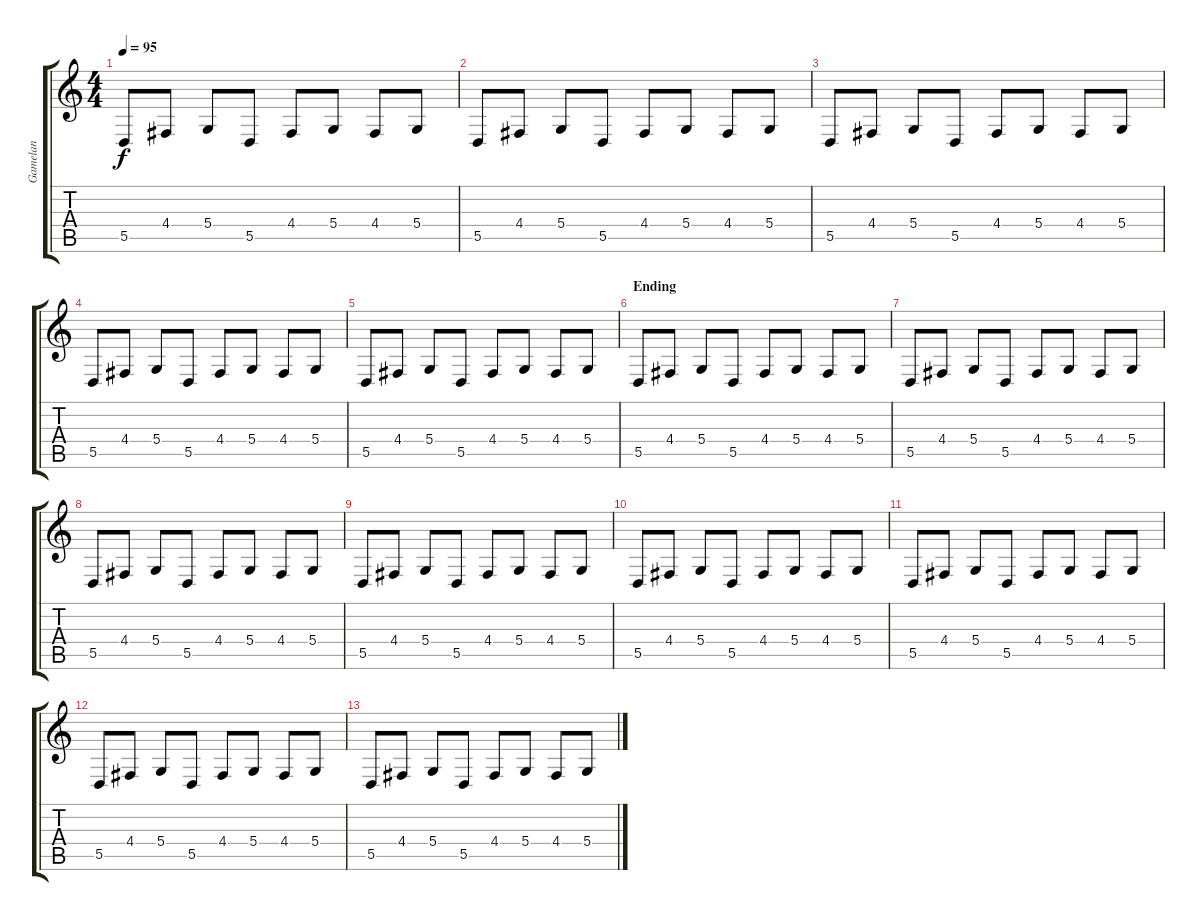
\track ("Gamelan" "Gamelan") {instrument vibraphone}
\staff {score tabs}
\tuning (E4 B3 G3 D3 A2 E2) {hide}
\ts (4 4)
\tempo 95
\clef g2
\ks c
5.5.8{dy f} 4.4.8 5.4.8 5.5.8 4.4.8 5.4.8 4.4.8 5.4.8 |
5.5.8 4.4.8 5.4.8 5.5.8 4.4.8 5.4.8 4.4.8 5.4.8 |
5.5.8 4.4.8 5.4.8 5.5.8 4.4.8 5.4.8 4.4.8 5.4.8 |
5.5.8 4.4.8 5.4.8 5.5.8 4.4.8 5.4.8 4.4.8 5.4.8 |
5.5.8 4.4.8 5.4.8 5.5.8 4.4.8 5.4.8 4.4.8 5.4.8 |
\section ("" "Ending")
5.5.8 4.4.8 5.4.8 5.5.8 4.4.8 5.4.8 4.4.8 5.4.8 |
5.5.8 4.4.8 5.4.8 5.5.8 4.4.8 5.4.8 4.4.8 5.4.8 |
5.5.8 4.4.8 5.4.8 5.5.8 4.4.8 5.4.8 4.4.8 5.4.8 |
5.5.8 4.4.8 5.4.8 5.5.8 4.4.8 5.4.8 4.4.8 5.4.8 |
5.5.8 4.4.8 5.4.8 5.5.8 4.4.8 5.4.8 4.4.8 5.4.8 |
5.5.8 4.4.8 5.4.8 5.5.8 4.4.8 5.4.8 4.4.8 5.4.8 |
5.5.8 4.4.8 5.4.8 5.5.8 4.4.8 5.4.8 4.4.8 5.4.8 |
5.5.8 4.4.8 5.4.8 5.5.8 4.4.8 5.4.8 4.4.8 5.4.8
